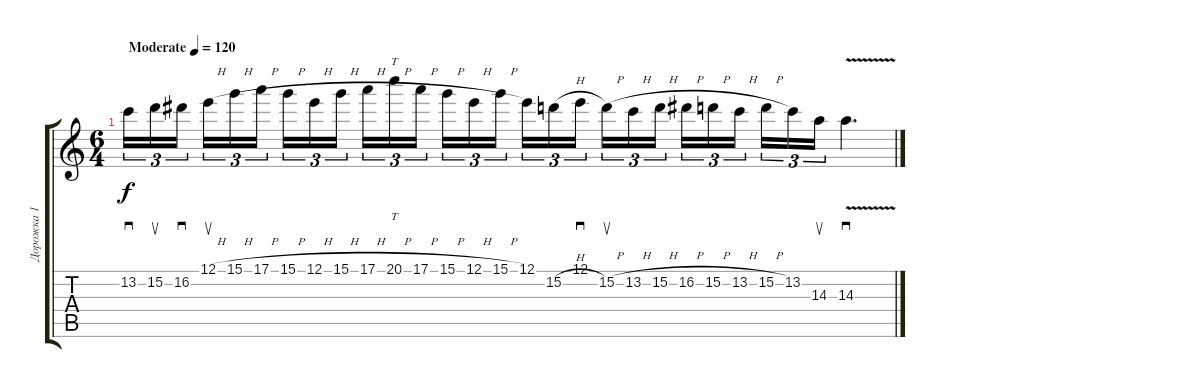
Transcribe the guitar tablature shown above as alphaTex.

\track ("Дорожка 1" "Дорожка 1") {instrument overdrivenguitar}
\staff {score tabs}
\tuning (E4 B3 G3 D3 A2 E2) {hide}
\ts (6 4)
\tempo (120 "Moderate")
\clef g2
\ks c
13.2.16{sd tu (3 2) dy f instrument overdrivenguitar} 15.2.16{su tu (3 2)} 16.2.16{sd tu (3 2) beam splitsecondary} 12.1{h}.16{su tu (3 2)} 15.1{h}.16{tu (3 2)} 17.1{h}.16{tu (3 2) beam splitsecondary} 15.1{h}.16{tu (3 2)} 12.1{h}.16{tu (3 2)} 15.1{h}.16{tu (3 2) beam splitsecondary} 17.1{h}.16{tu (3 2)} 20.1{h}.16{tt tu (3 2)} 17.1{h}.16{tu (3 2) beam splitsecondary} 15.1{h}.16{tu (3 2)} 12.1{h}.16{tu (3 2)} 15.1{h}.16{tu (3 2) beam splitsecondary} 12.1.16{tu (3 2)} 15.2{h}.16{tu (3 2)} 12.1.16{sd tu (3 2)} 15.2{h}.16{su tu (3 2)} 13.2{h}.16{tu (3 2)} 15.2{h}.16{tu (3 2) beam splitsecondary} 16.2{h}.16{tu (3 2)} 15.2{h}.16{tu (3 2)} 13.2{h}.16{tu (3 2) beam splitsecondary} 15.2{h}.16{tu (3 2)} 13.2.16{tu (3 2)} 14.3.16{su tu (3 2)} 14.3{v}.4{d sd}
